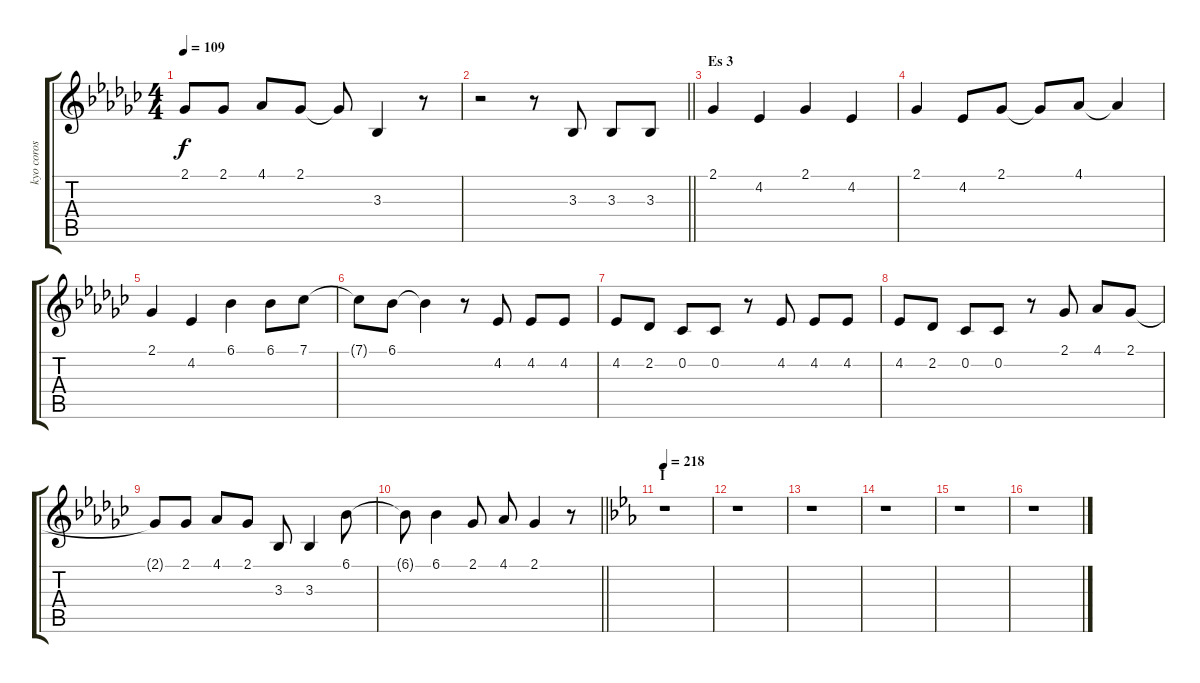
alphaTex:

\track ("kyo coros" "kyo coros") {instrument voiceoohs}
\staff {score tabs}
\tuning (E4 B3 G3 D3 A2 E2) {hide}
\ts (4 4)
\tempo 109
\clef g2
\ks ebminor
2.1{t}.8{dy f} 2.1.8 4.1.8 2.1.8 2.1{t}.8 3.3.4 r.8 |
\barLineRight lightlight
r.2 r.8 3.3.8 3.3.8 3.3.8 |
\section ("" "Es 3")
2.1.4 4.2.4 2.1.4 4.2.4 |
2.1.4 4.2.8 2.1.8 2.1{t}.8 4.1.8 4.1{t}.4 |
2.1.4 4.2.4 6.1.4 6.1.8 7.1.8 |
7.1{t}.8 6.1.8 6.1{t}.4 r.8 4.2.8 4.2.8 4.2.8 |
4.2.8 2.2.8 0.2.8 0.2.8 r.8 4.2.8 4.2.8 4.2.8 |
4.2.8 2.2.8 0.2.8 0.2.8 r.8 2.1.8 4.1.8 2.1.8 |
2.1{t}.8 2.1.8 4.1.8 2.1.8 3.3.8 3.3.4 6.1.8 |
\barLineRight lightlight
6.1{t}.8 6.1.4 2.1.8 4.1.8 2.1.4 r.8 |
\section ("" "I")
\tempo 218
\ks eb
r.1 |
r.1 |
r.1 |
r.1 |
r.1 |
r.1
